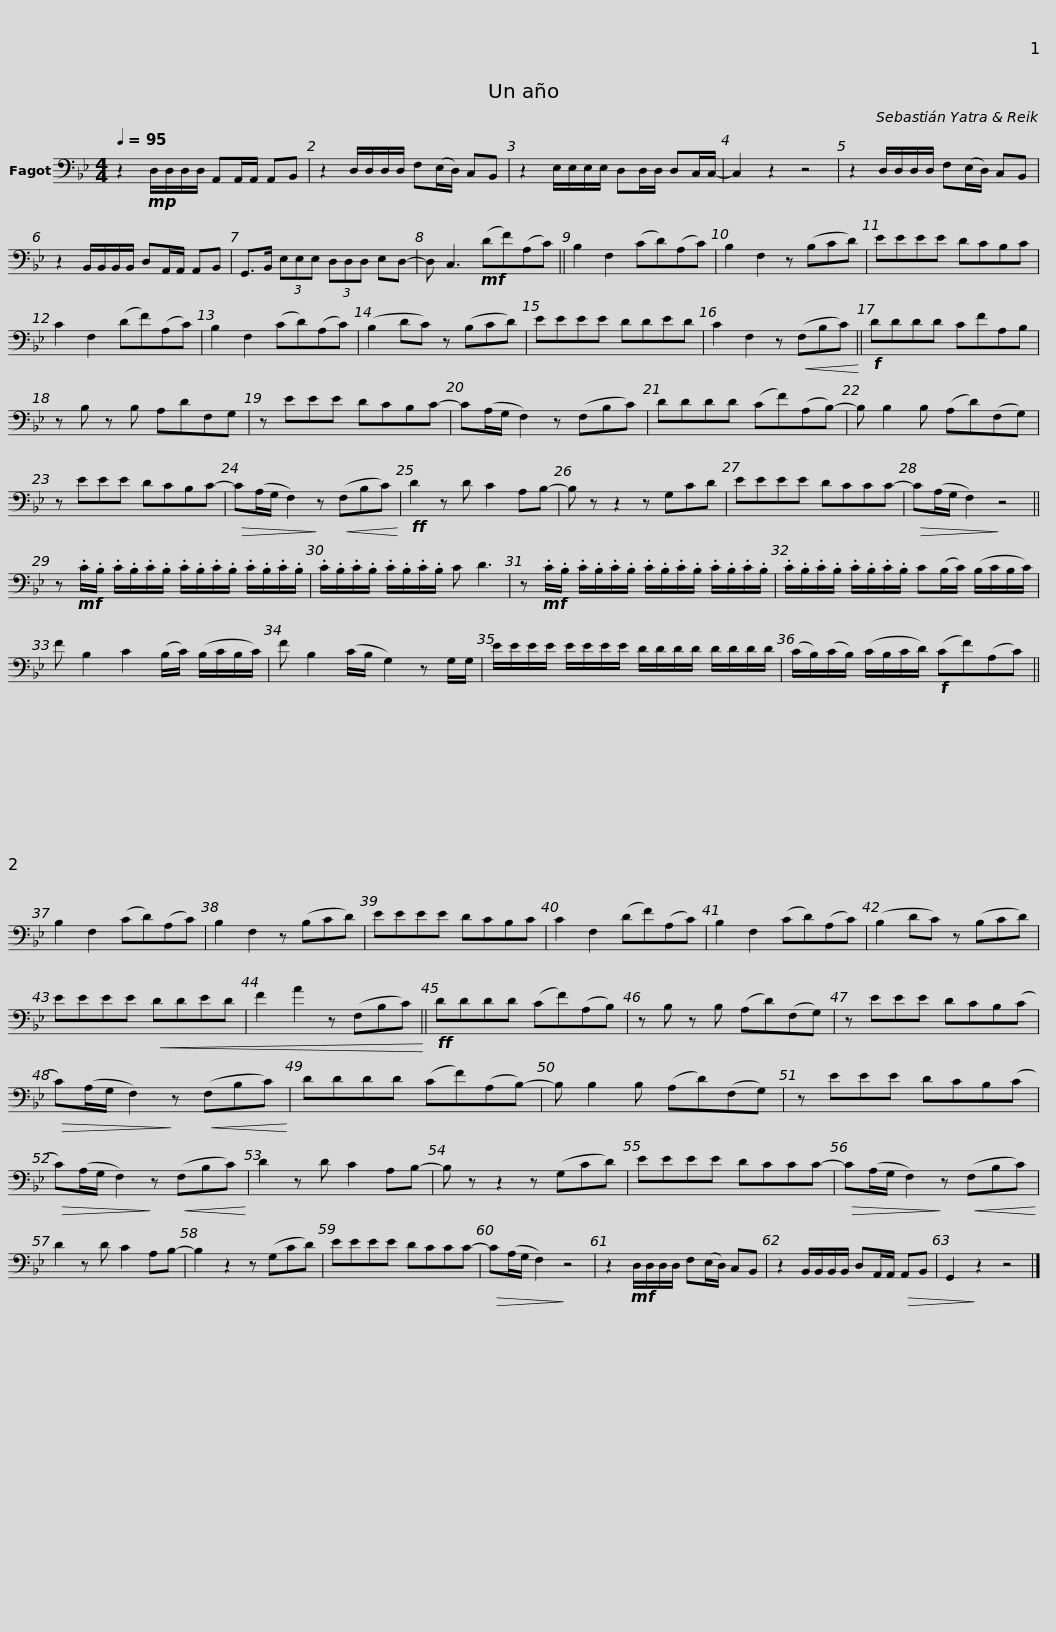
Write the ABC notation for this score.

X:1
L:1/8
Q:1/4=95
M:4/4
I:linebreak $
K:Bb
V:1 bass
V:1
 z2!mp! D,/D,/D,/D,/ A,,A,,/A,,/ A,,B,, | z2 D,/D,/D,/D,/ F,(E,/D,/) C,B,, | z2 E,/E,/E,/E,/ D,D,/D,/ D,C,/C,/- | C,2 z2 z4 | z2 D,/D,/D,/D,/ F,(E,/D,/) C,B,, |$ %5
 z2 B,,/B,,/B,,/B,,/ D,A,,/A,,/ A,,B,, | G,,>B,, (3E,E,E, (3D,D,D, E,D,- | D, C,3!mf! (DF)(A,C) || B,2 F,2 (CD)(A,C) | B,2 F,2 z (B,CD) | %10
 EEEE DCB,C |$ C2 F,2 (DF)(A,C) | B,2 F,2 (CD)(A,C) | (B,2 DC) z (B,CD) | EEEE DDED | %15
 C2 F,2 z!<(! (F,B,C)!<)! ||!f! DDDD CFA,B, |$ z B, z B, A,DF,G, | z EEE DCB,C- | C(A,/G,/ F,2) z (F,B,C) | %20
 DDDD (CF)(A,B,-) | B, B,2 B, (A,D)(F,G,) |$ z EEE DCB,C- |!>(! C(A,/G,/ F,2)!>)! z!<(! (F,B,C)!<)! |!ff! D2 z D C2 A,B,- | %25
 B, z z2 z G,CD | EEEE DCCC- |!>(! C(A,/G,/ F,2)!>)! z4 ||$ z!mf! .C/.B,/ .C/.B,/.C/.B,/ .C/.B,/.C/.B,/ .C/.B,/.C/.B,/ | .C/.B,/.C/.B,/ .C/.B,/.C/.B,/ C D3 | %30
 z!mf! .C/.B,/ .C/.B,/.C/.B,/ .C/.B,/.C/.B,/ .C/.B,/.C/.B,/ |$ .C/.B,/.C/.B,/ .C/.B,/.C/.B,/ C(B,/C/) (B,/C/B,/C/) | F B,2 C2 (B,/C/) (B,/C/B,/C/) | F B,2 (C/B,/ G,2) z G,/G,/ |$ E/E/E/E/ E/E/E/E/ D/D/D/D/ D/D/D/D/ | %35
 (C/B,/)(C/B,/) (C/B,/C/D/)!f! (CF)(A,C) || B,2 F,2 (CD)(A,C) | B,2 F,2 z (B,CD) |$ EEEE DCB,C | C2 F,2 (DF)(A,C) | %40
 B,2 F,2 (CD)(A,C) | (B,2 DC) z (B,CD) | EEEE!<(! DDED | F2 A2 z (F,B,C)!<)! ||$!ff! DDDD (CF)(A,B,) | %45
 z B, z B, (A,D)(F,G,) | z EEE DCB,(C |!>(! C)(A,/G,/ F,2)!>)! z!<(! (F,B,C)!<)! | DDDD (CF)(A,B,-) |$ B, B,2 B, (A,D)(F,G,) | %50
 z EEE DCB,(C |!>(! C)(A,/G,/ F,2)!>)! z!<(! (F,B,C)!<)! | D2 z D C2 A,B,- | B, z z2 z (G,CD) | EEEE DCCC- |$ %55
!>(! C(A,/G,/ F,2)!>)! z!<(! (F,B,C)!<)! | D2 z D C2 A,B,- | B,2 z2 z (G,CD) | EEEE DCCC- |!>(! C(A,/G,/ F,2)!>)! z4 | %60
 z2!mf! D,/D,/D,/D,/ F,(E,/D,/) C,B,, |$ z2 B,,/B,,/B,,/B,,/ D,A,,/A,,/!>(! A,,B,, | G,,2!>)! z2 z4 |] %63
